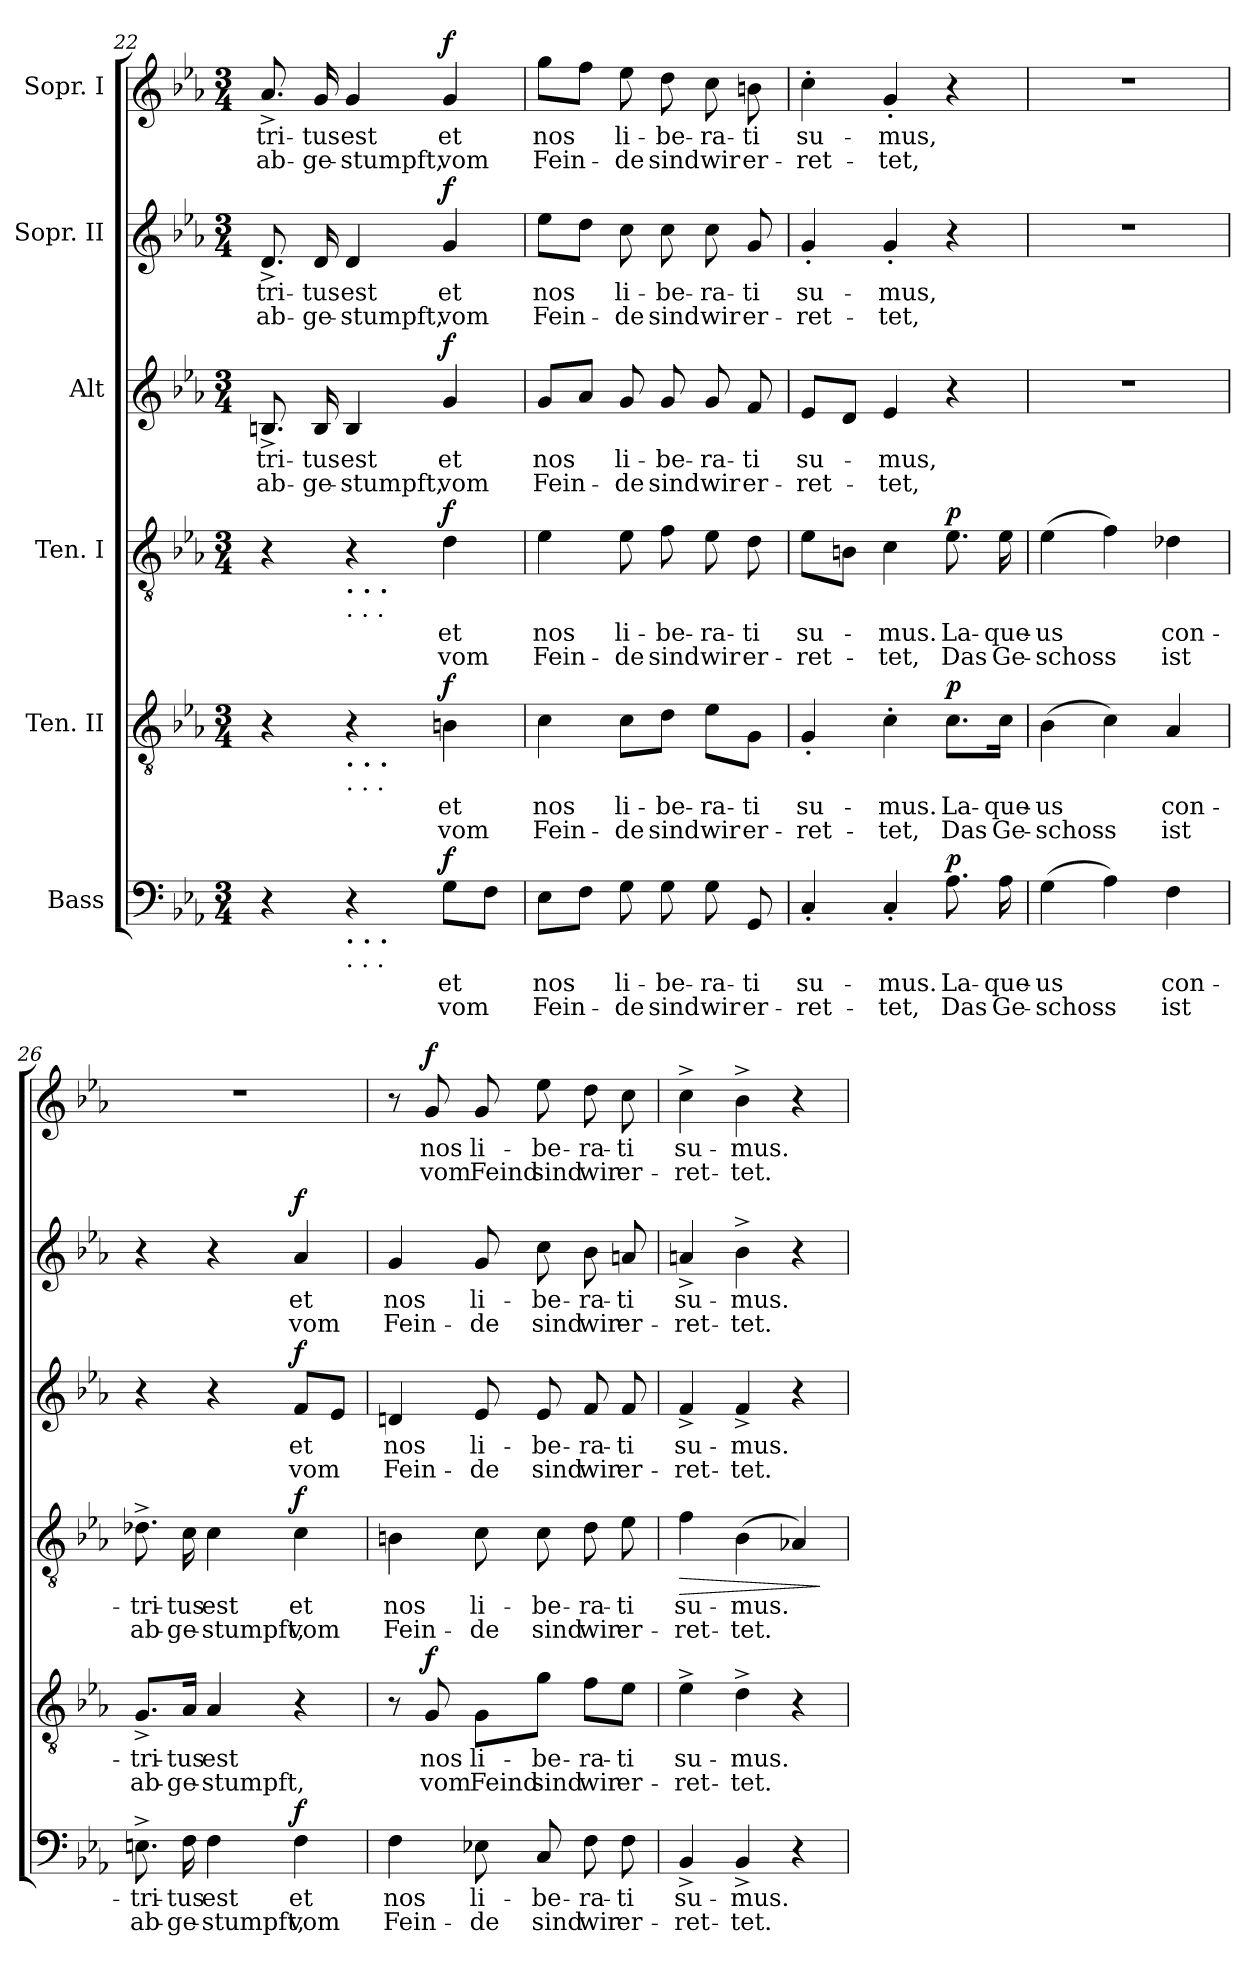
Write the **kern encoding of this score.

**kern	**text	**text	**dynam	**kern	**text	**text	**dynam	**kern	**text	**text	**dynam	**kern	**text	**text	**dynam	**kern	**text	**text	**dynam	**kern	**text	**text	**dynam
*part6	*part6	*part6	*part6	*part5	*part5	*part5	*part5	*part4	*part4	*part4	*part4	*part3	*part3	*part3	*part3	*part2	*part2	*part2	*part2	*part1	*part1	*part1	*part1
*staff6	*staff6	*staff6	*staff6	*staff5	*staff5	*staff5	*staff5	*staff4	*staff4	*staff4	*staff4	*staff3	*staff3	*staff3	*staff3	*staff2	*staff2	*staff2	*staff2	*staff1	*staff1	*staff1	*staff1
*I"Bass	*	*	*	*I"Ten. II	*	*	*	*I"Ten. I	*	*	*	*I"Alt	*	*	*	*I"Sopr. II	*	*	*	*I"Sopr. I	*	*	*
*clefF4	*	*	*	*clefGv2	*	*	*	*clefGv2	*	*	*	*clefG2	*	*	*	*clefG2	*	*	*	*clefG2	*	*	*
*k[b-e-a-]	*	*	*	*k[b-e-a-]	*	*	*	*k[b-e-a-]	*	*	*	*k[b-e-a-]	*	*	*	*k[b-e-a-]	*	*	*	*k[b-e-a-]	*	*	*
*E-:	*	*	*	*E-:	*	*	*	*E-:	*	*	*	*E-:	*	*	*	*E-:	*	*	*	*E-:	*	*	*
*M3/4	*	*	*	*M3/4	*	*	*	*M3/4	*	*	*	*M3/4	*	*	*	*M3/4	*	*	*	*M3/4	*	*	*
=22	=22	=22	=22	=22	=22	=22	=22	=22	=22	=22	=22	=22	=22	=22	=22	=22	=22	=22	=22	=22	=22	=22	=22
4r	.	.	.	4r	.	.	.	4r	.	.	.	8.Bn^/	-tri-	ab-	.	8.d^/	-tri-	ab-	.	8.a-^/	-tri-	ab-	.
.	.	.	.	.	.	.	.	.	.	.	.	16B/	-tus	-ge-	.	16d/	-tus	-ge-	.	16g/	-tus	-ge-	.
!	!	!	!	!	!	!	!	!LO:TX:b:B:t=. . .	!	!	!	!	!	!	!	!	!	!	!	!	!	!	!
!	!	!	!	!	!	!	!	!LO:TX:b:t=. . .	!	!	!	!	!	!	!	!	!	!	!	!	!	!	!
!	!	!	!	!LO:TX:b:B:t=. . .	!	!	!	!	!	!	!	!	!	!	!	!	!	!	!	!	!	!	!
!	!	!	!	!LO:TX:b:t=. . .	!	!	!	!	!	!	!	!	!	!	!	!	!	!	!	!	!	!	!
!LO:TX:b:B:t=. . .	!	!	!	!	!	!	!	!	!	!	!	!	!	!	!	!	!	!	!	!	!	!	!
!LO:TX:b:t=. . .	!	!	!	!	!	!	!	!	!	!	!	!	!	!	!	!	!	!	!	!	!	!	!
4r	.	.	.	4r	.	.	.	4r	.	.	.	4B/	est	-stumpft,	.	4d/	est	-stumpft,	.	4g/	est	-stumpft,	.
!	!	!	!LO:DY:a	!	!	!	!LO:DY:a	!	!	!	!LO:DY:a	!	!	!	!LO:DY:a	!	!	!	!LO:DY:a	!	!	!	!LO:DY:a
8G\L	et	vom	f	4Bn\	et	vom	f	4d\	et	vom	f	4g/	et	vom	f	4g/	et	vom	f	4g/	et	vom	f
8F\J	.	.	.	.	.	.	.	.	.	.	.	.	.	.	.	.	.	.	.	.	.	.	.
=23	=23	=23	=23	=23	=23	=23	=23	=23	=23	=23	=23	=23	=23	=23	=23	=23	=23	=23	=23	=23	=23	=23	=23
8E-\L	nos	Fein-	.	4c\	nos	Fein-	.	4e-\	nos	Fein-	.	8g/L	nos	Fein-	.	8ee-\L	nos	Fein-	.	8gg\L	nos	Fein-	.
8F\J	.	.	.	.	.	.	.	.	.	.	.	8a-/J	.	.	.	8dd\J	.	.	.	8ff\J	.	.	.
8G\	li-	-de	.	8c\L	li-	-de	.	8e-\	li-	-de	.	8g/	li-	-de	.	8cc\	li-	-de	.	8ee-\	li-	-de	.
8G\	-be-	sind	.	8d\J	-be-	sind	.	8f\	-be-	sind	.	8g/	-be-	sind	.	8cc\	-be-	sind	.	8dd\	-be-	sind	.
8G\	-ra-	wir	.	8e-\L	-ra-	wir	.	8e-\	-ra-	wir	.	8g/	-ra-	wir	.	8cc\	-ra-	wir	.	8cc\	-ra-	wir	.
8GG/	-ti	er-	.	8G\J	-ti	er-	.	8d\	-ti	er-	.	8f/	-ti	er-	.	8g/	-ti	er-	.	8bn\	-ti	er-	.
!!LO:PB:g=z
=24	=24	=24	=24	=24	=24	=24	=24	=24	=24	=24	=24	=24	=24	=24	=24	=24	=24	=24	=24	=24	=24	=24	=24
4C'/	su-	-ret-	.	4G'/	su-	-ret-	.	8e-\L	su-	-ret-	.	8e-/L	su-	-ret-	.	4g'/	su-	-ret-	.	4cc'\	su-	-ret-	.
.	.	.	.	.	.	.	.	8Bn\J	.	.	.	8d/J	.	.	.	.	.	.	.	.	.	.	.
4C'/	-mus.	-tet,	.	4c'\	-mus.	-tet,	.	4c\	-mus.	-tet,	.	4e-/	-mus,	-tet,	.	4g'/	-mus,	-tet,	.	4g'/	-mus,	-tet,	.
!	!	!	!LO:DY:a	!	!	!	!LO:DY:a	!	!	!	!LO:DY:a	!	!	!	!	!	!	!	!	!	!	!	!
8.A-\	La-	Das	p	8.c\L	La-	Das	p	8.e-\	La-	Das	p	4r	.	.	.	4r	.	.	.	4r	.	.	.
16A-\	-que-	Ge-	.	16c\Jk	-que-	Ge-	.	16e-\	-que-	Ge-	.	.	.	.	.	.	.	.	.	.	.	.	.
=25	=25	=25	=25	=25	=25	=25	=25	=25	=25	=25	=25	=25	=25	=25	=25	=25	=25	=25	=25	=25	=25	=25	=25
(>4G\	-us	-schoss	.	(>4B-\	-us	-schoss	.	(>4e-\	-us	-schoss	.	2.r	.	.	.	2.r	.	.	.	2.r	.	.	.
4A-\)	.	.	.	4c\)	.	.	.	4f\)	.	.	.	.	.	.	.	.	.	.	.	.	.	.	.
4F\	con-	ist	.	4A-/	con-	ist	.	4d-X\	con-	ist	.	.	.	.	.	.	.	.	.	.	.	.	.
=26	=26	=26	=26	=26	=26	=26	=26	=26	=26	=26	=26	=26	=26	=26	=26	=26	=26	=26	=26	=26	=26	=26	=26
8.En^\	-tri-	ab-	.	8.G^/L	-tri-	ab-	.	8.d-X^\	-tri-	ab-	.	4r	.	.	.	4r	.	.	.	2.r	.	.	.
16F\	-tus	-ge-	.	16A-/Jk	-tus	-ge-	.	16c\	-tus	-ge-	.	.	.	.	.	.	.	.	.	.	.	.	.
4F\	est	-stumpft,	.	4A-/	est	-stumpft,	.	4c\	est	-stumpft,	.	4r	.	.	.	4r	.	.	.	.	.	.	.
!	!	!	!LO:DY:a	!	!	!	!	!	!	!	!LO:DY:a	!	!	!	!LO:DY:a	!	!	!	!LO:DY:a	!	!	!	!
4F\	et	vom	f	4r	.	.	.	4c\	et	vom	f	8f/L	et	vom	f	4a-/	et	vom	f	.	.	.	.
.	.	.	.	.	.	.	.	.	.	.	.	8e-/J	.	.	.	.	.	.	.	.	.	.	.
=27	=27	=27	=27	=27	=27	=27	=27	=27	=27	=27	=27	=27	=27	=27	=27	=27	=27	=27	=27	=27	=27	=27	=27
4F\	nos	Fein-	.	8r	.	.	.	4Bn\	nos	Fein-	.	4dn/	nos	Fein-	.	4g/	nos	Fein-	.	8r	.	.	.
!	!	!	!	!	!	!	!LO:DY:a	!	!	!	!	!	!	!	!	!	!	!	!	!	!	!	!LO:DY:a
.	.	.	.	8G/	nos	vom	f	.	.	.	.	.	.	.	.	.	.	.	.	8g/	nos	vom	f
8E-X\	li-	-de	.	8G\L	li-	Feind	.	8c\	li-	-de	.	8e-/	li-	-de	.	8g/	li-	-de	.	8g/	li-	Feind	.
8C/	-be-	sind	.	8g\J	-be-	sind	.	8c\	-be-	sind	.	8e-/	-be-	sind	.	8cc\	-be-	sind	.	8ee-\	-be-	sind	.
8F\	-ra-	wir	.	8f\L	-ra-	wir	.	8d\	-ra-	wir	.	8f/	-ra-	wir	.	8b-\	-ra-	wir	.	8dd\	-ra-	wir	.
8F\	-ti	er-	.	8e-\J	-ti	er-	.	8e-\	-ti	er-	.	8f/	-ti	er-	.	8an/	-ti	er-	.	8cc\	-ti	er-	.
=28	=28	=28	=28	=28	=28	=28	=28	=28	=28	=28	=28	=28	=28	=28	=28	=28	=28	=28	=28	=28	=28	=28	=28
!	!	!	!	!	!	!	!	!	!	!	!LO:HP:b	!	!	!	!	!	!	!	!	!	!	!	!
4BB-^/	su-	-ret-	.	4e-^\	su-	-ret-	.	4f\	su-	-ret-	>	4f^/	su-	-ret-	.	4an^/	su-	-ret-	.	4cc^\	su-	-ret-	.
4BB-^/	-mus.	-tet.	.	4d^\	-mus.	-tet.	.	(>4B-\	-mus.	-tet.	.	4f^/	-mus.	-tet.	.	4b-^\	-mus.	-tet.	.	4b-^\	-mus.	-tet.	.
4r	.	.	.	4r	.	.	.	4A-X/)	.	.	.	4r	.	.	.	4r	.	.	.	4r	.	.	.
.	.	.	.	.	.	.	.	.	.	.	]	.	.	.	.	.	.	.	.	.	.	.	.
=	=	=	=	=	=	=	=	=	=	=	=	=	=	=	=	=	=	=	=	=	=	=	=
*-	*-	*-	*-	*-	*-	*-	*-	*-	*-	*-	*-	*-	*-	*-	*-	*-	*-	*-	*-	*-	*-	*-	*-
